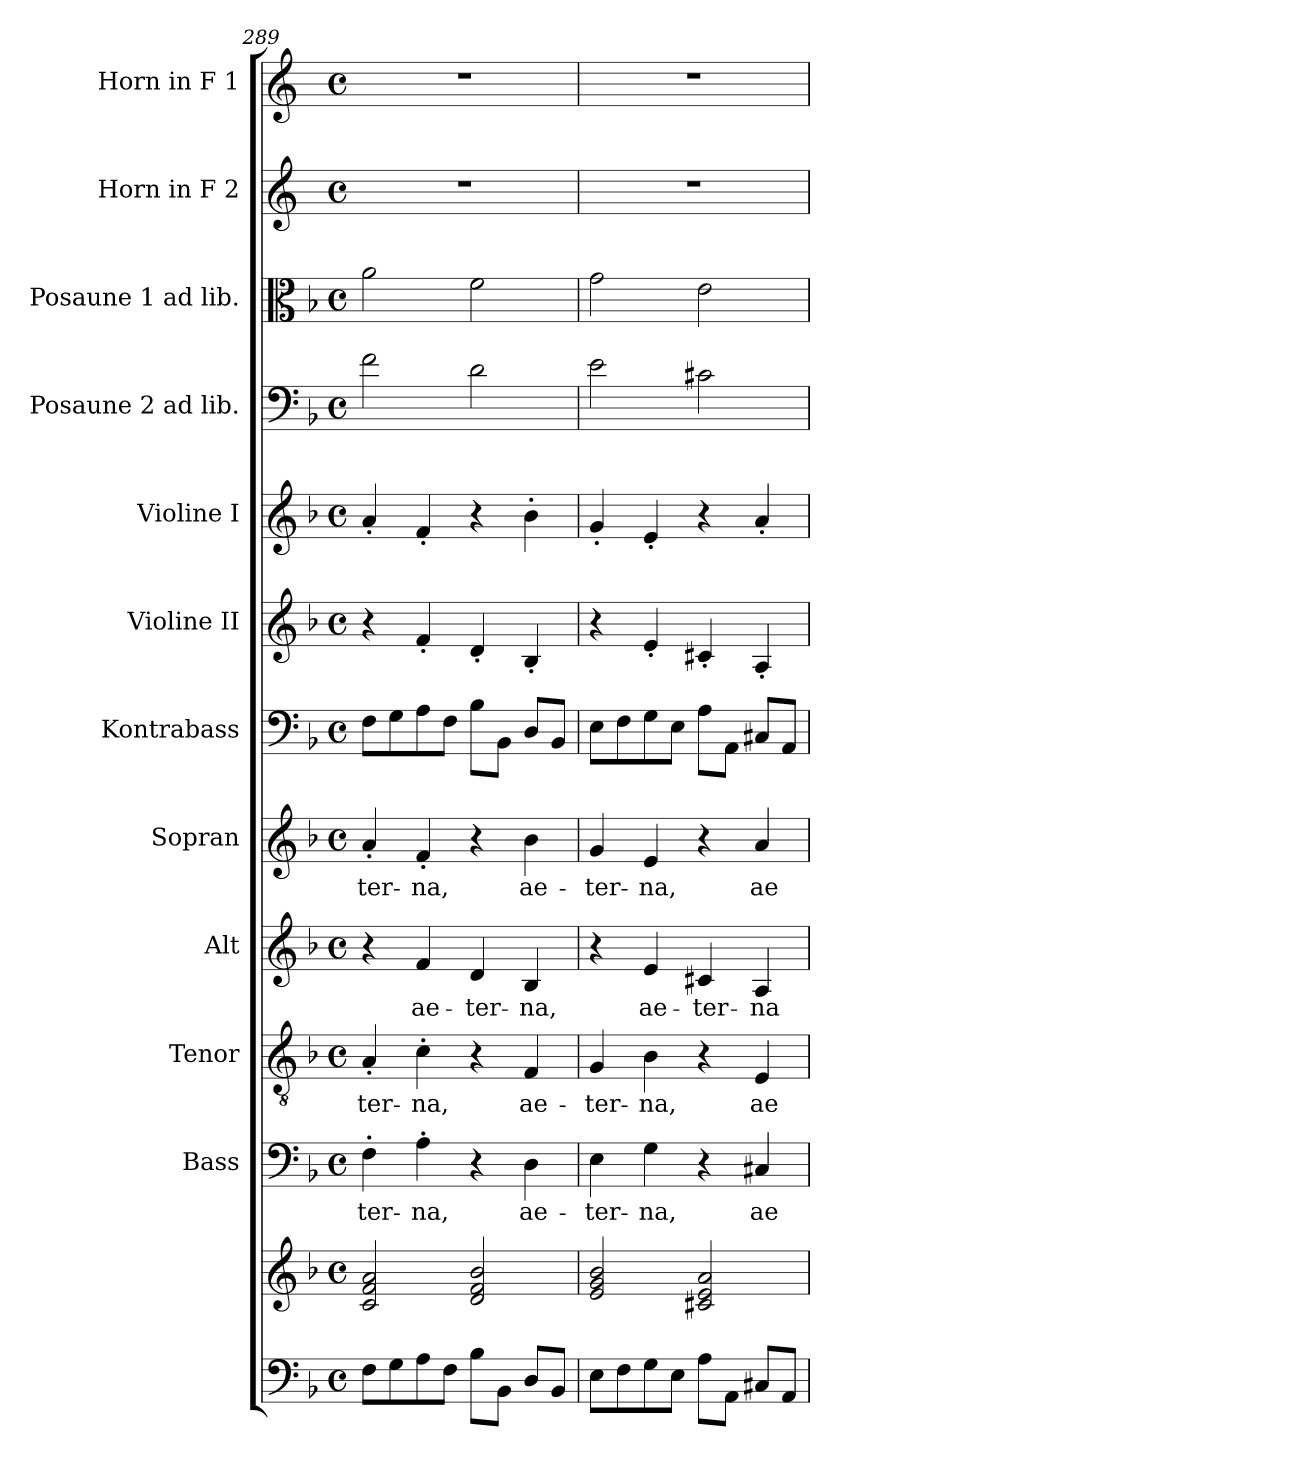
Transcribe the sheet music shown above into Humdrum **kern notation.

**kern	**kern	**kern	**text	**kern	**text	**kern	**text	**kern	**text	**kern	**kern	**kern	**kern	**kern	**kern	**kern
*part12	*part12	*part11	*part11	*part10	*part10	*part9	*part9	*part8	*part8	*part7	*part6	*part5	*part4	*part3	*part2	*part1
*staff13	*staff12	*staff11	*staff11	*staff10	*staff10	*staff9	*staff9	*staff8	*staff8	*staff7	*staff6	*staff5	*staff4	*staff3	*staff2	*staff1
*	*	*I"Bass	*	*I"Tenor	*	*I"Alt	*	*I"Sopran	*	*I"Kontrabass	*I"Violine II	*I"Violine I	*I"Posaune 2 ad lib.	*I"Posaune 1 ad lib.	*I"Horn in F 2	*I"Horn in F 1
*	*	*I'B.	*	*I'T.	*	*I'A.	*	*I'S.	*	*I'Kb.	*I'Vl. II	*I'Vl. I	*I'Pos. 2	*I'Pos. 1	*I'Hrn. F 2	*I'Hrn. F 1
*clefF4	*clefG2	*clefF4	*	*clefGv2	*	*clefG2	*	*clefG2	*	*clefF4	*clefG2	*clefG2	*clefF4	*clefC3	*clefG2	*clefG2
*	*	*	*	*	*	*	*	*	*	*ITrd7c12	*	*	*	*	*ITrd4c7	*ITrd4c7
*k[b-]	*k[b-]	*k[b-]	*	*k[b-]	*	*k[b-]	*	*k[b-]	*	*k[b-]	*k[b-]	*k[b-]	*k[b-]	*k[b-]	*k[b-]	*k[b-]
*F:	*F:	*F:	*	*F:	*	*F:	*	*F:	*	*F:	*F:	*F:	*F:	*F:	*F:	*F:
*M4/4	*M4/4	*M4/4	*	*M4/4	*	*M4/4	*	*M4/4	*	*M4/4	*M4/4	*M4/4	*M4/4	*M4/4	*M4/4	*M4/4
*met(c)	*met(c)	*met(c)	*	*met(c)	*	*met(c)	*	*met(c)	*	*met(c)	*met(c)	*met(c)	*met(c)	*met(c)	*met(c)	*met(c)
=289	=289	=289	=289	=289	=289	=289	=289	=289	=289	=289	=289	=289	=289	=289	=289	=289
!	!	!	!LO:LY:b	!	!LO:LY:b	!	!	!	!LO:LY:b	!	!	!	!	!	!	!
8F\L	2c/ 2f/ 2a/	4F'>\	-ter-	4A'</	-ter-	4r	.	4a'</	-ter-	8FF\L	4r	4a'</	2f\	2a\	1r	1r
8G\	.	.	.	.	.	.	.	.	.	8GG\	.	.	.	.	.	.
!	!	!	!LO:LY:b	!	!LO:LY:b	!	!LO:LY:b	!	!LO:LY:b	!	!	!	!	!	!	!
8A\	.	4A'>\	-na,	4c'>\	-na,	4f/	ae-	4f'</	-na,	8AA\	4f'</	4f'</	.	.	.	.
8F\J	.	.	.	.	.	.	.	.	.	8FF\J	.	.	.	.	.	.
!	!	!	!	!	!	!	!LO:LY:b	!	!	!	!	!	!	!	!	!
8B-\L	2d/ 2f/ 2b-/	4r	.	4r	.	4d/	-ter-	4r	.	8BB-\L	4d'</	4r	2d\	2f\	.	.
8BB-\J	.	.	.	.	.	.	.	.	.	8BBB-\J	.	.	.	.	.	.
!	!	!	!LO:LY:b	!	!LO:LY:b	!	!LO:LY:b	!	!LO:LY:b	!	!	!	!	!	!	!
8D/L	.	4D\	ae-	4F/	ae-	4B-/	-na,	4b-\	ae-	8DD/L	4B-'</	4b-'>\	.	.	.	.
8BB-/J	.	.	.	.	.	.	.	.	.	8BBB-/J	.	.	.	.	.	.
=290	=290	=290	=290	=290	=290	=290	=290	=290	=290	=290	=290	=290	=290	=290	=290	=290
!	!	!	!LO:LY:b	!	!LO:LY:b	!	!	!	!LO:LY:b	!	!	!	!	!	!	!
8E\L	2e/ 2g/ 2b-/	4E\	-ter-	4G/	-ter-	4r	.	4g/	-ter-	8EE\L	4r	4g'</	2e\	2g\	1r	1r
8F\	.	.	.	.	.	.	.	.	.	8FF\	.	.	.	.	.	.
!	!	!	!LO:LY:b	!	!LO:LY:b	!	!LO:LY:b	!	!LO:LY:b	!	!	!	!	!	!	!
8G\	.	4G\	-na,	4B-\	-na,	4e/	ae-	4e/	-na,	8GG\	4e'</	4e'</	.	.	.	.
8E\J	.	.	.	.	.	.	.	.	.	8EE\J	.	.	.	.	.	.
!	!	!	!	!	!	!	!LO:LY:b	!	!	!	!	!	!	!	!	!
8A\L	2c#X/ 2e/ 2a/	4r	.	4r	.	4c#X/	-ter-	4r	.	8AA\L	4c#X'</	4r	2c#X\	2e\	.	.
8AA\J	.	.	.	.	.	.	.	.	.	8AAA\J	.	.	.	.	.	.
!	!	!	!LO:LY:b	!	!LO:LY:b	!	!LO:LY:b	!	!LO:LY:b	!	!	!	!	!	!	!
8C#X/L	.	4C#X/	ae-	4E/	ae-	4A/	-na	4a/	ae-	8CC#X/L	4A'</	4a'</	.	.	.	.
8AA/J	.	.	.	.	.	.	.	.	.	8AAA/J	.	.	.	.	.	.
=	=	=	=	=	=	=	=	=	=	=	=	=	=	=	=	=
*-	*-	*-	*-	*-	*-	*-	*-	*-	*-	*-	*-	*-	*-	*-	*-	*-
